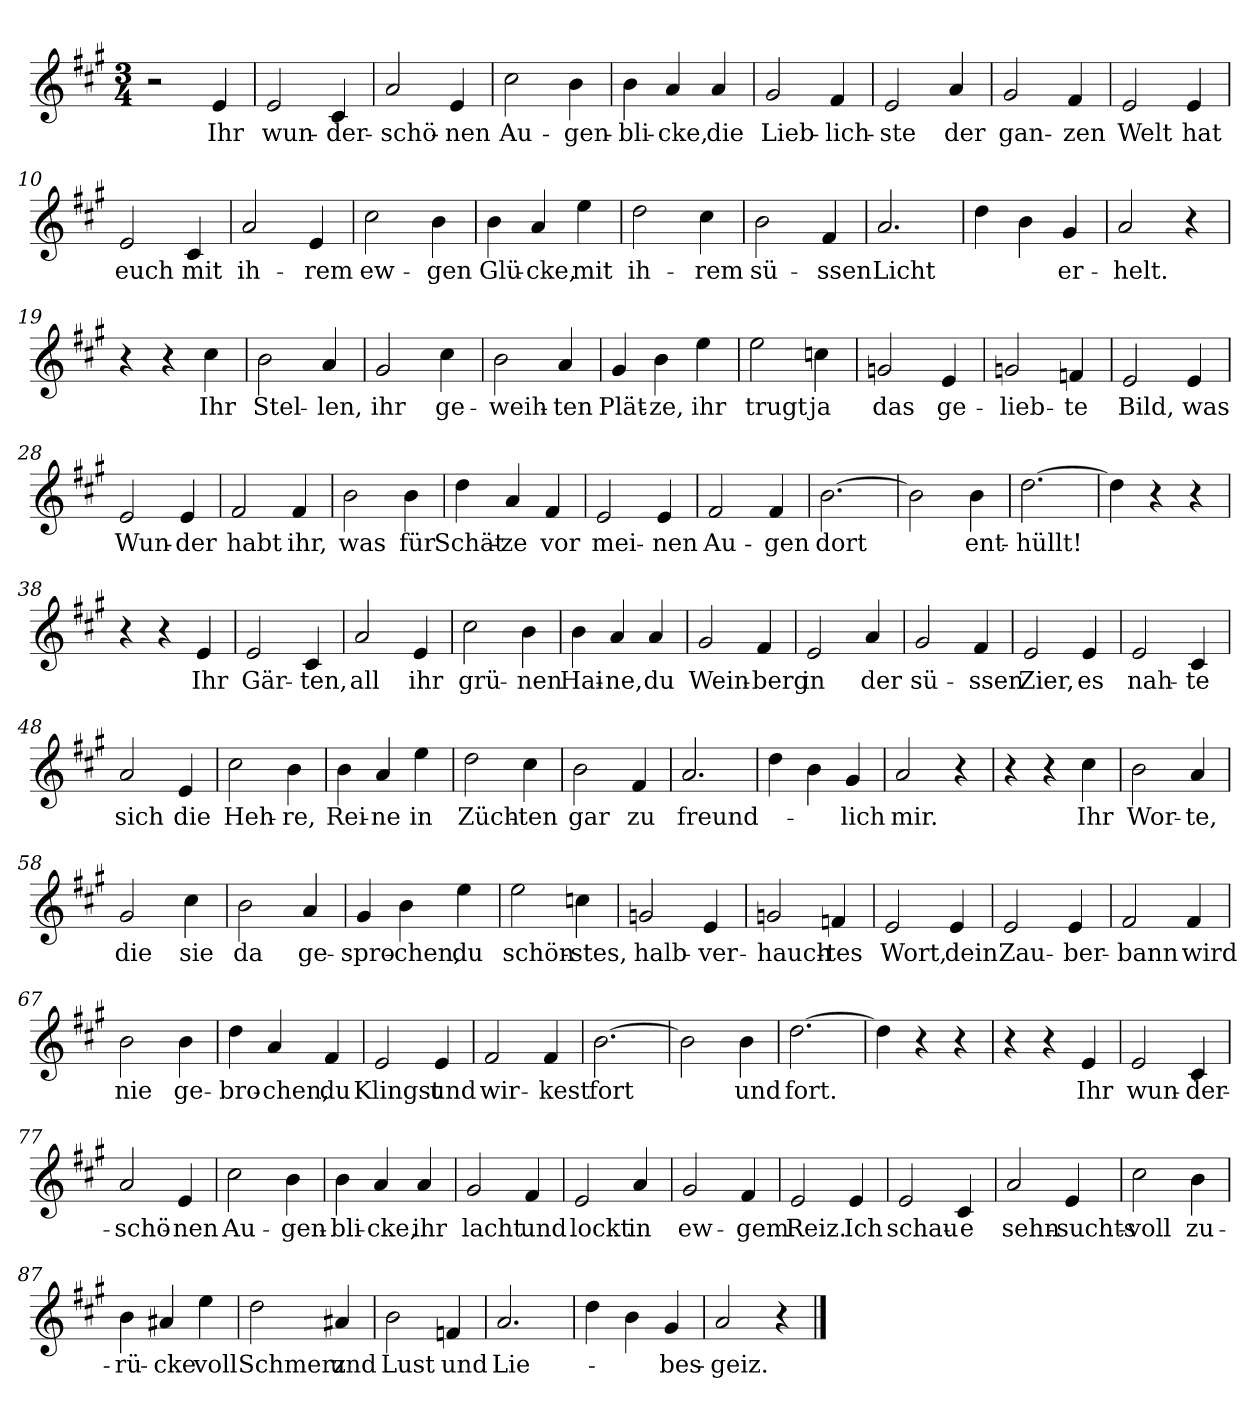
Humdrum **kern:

**kern	**text
*part1	*part1
*staff1	*staff1
*clefG2	*
*k[f#c#g#]	*
*M3/4	*
=1	=1
2r	.
!	!LO:LY:b
4e/	Ihr
=2	=2
!	!LO:LY:b
2e/	wun-
!	!LO:LY:b
4c#/	-der-
=3	=3
!	!LO:LY:b
2a/	-schö-
!	!LO:LY:b
4e/	-nen
=4	=4
!	!LO:LY:b
2cc#\	Au-
!	!LO:LY:b
4b\	-gen-
=5	=5
!	!LO:LY:b
4b\	-bli-
!	!LO:LY:b
4a/	-cke,
!	!LO:LY:b
4a/	die
=6	=6
!	!LO:LY:b
2g#/	Lieb-
!	!LO:LY:b
4f#/	-lich-
=7	=7
!	!LO:LY:b
2e/	-ste
!	!LO:LY:b
4a/	der
=8	=8
!	!LO:LY:b
2g#/	gan-
!	!LO:LY:b
4f#/	-zen
=9	=9
!	!LO:LY:b
2e/	Welt
!	!LO:LY:b
4e/	hat
=10	=10
!	!LO:LY:b
2e/	euch
!	!LO:LY:b
4c#/	mit
=11	=11
!	!LO:LY:b
2a/	ih-
!	!LO:LY:b
4e/	-rem
!!LO:LB:g=z
=12	=12
!	!LO:LY:b
2cc#\	ew-
!	!LO:LY:b
4b\	-gen
=13	=13
!	!LO:LY:b
4b\	Glü-
!	!LO:LY:b
4a/	-cke,
!	!LO:LY:b
4ee\	mit
=14	=14
!	!LO:LY:b
2dd\	ih-
!	!LO:LY:b
4cc#\	-rem
=15	=15
!	!LO:LY:b
2b\	sü-
!	!LO:LY:b
4f#/	-ssen
=16	=16
!	!LO:LY:b
2.a/	Licht
=17	=17
4dd\	.
4b\	.
!	!LO:LY:b
4g#/	er-
=18	=18
!	!LO:LY:b
2a/	-helt.
4r	.
=19	=19
4r	.
4r	.
!	!LO:LY:b
4cc#\	Ihr
=20	=20
!	!LO:LY:b
2b\	Stel-
!	!LO:LY:b
4a/	-len,
=21	=21
!	!LO:LY:b
2g#/	ihr
!	!LO:LY:b
4cc#\	ge-
=22	=22
!	!LO:LY:b
2b\	-weih-
!	!LO:LY:b
4a/	-ten
!!LO:LB:g=z
=23	=23
!	!LO:LY:b
4g#/	Plät-
!	!LO:LY:b
4b\	-ze,
!	!LO:LY:b
4ee\	ihr
=24	=24
!	!LO:LY:b
2ee\	trugt
!	!LO:LY:b
4ccn\	ja
=25	=25
!	!LO:LY:b
2gn/	das
!	!LO:LY:b
4e/	ge-
=26	=26
!	!LO:LY:b
2gn/	-lieb-
!	!LO:LY:b
4fn/	-te
=27	=27
!	!LO:LY:b
2e/	Bild,
!	!LO:LY:b
4e/	was
=28	=28
!	!LO:LY:b
2e/	Wun-
!	!LO:LY:b
4e/	-der
=29	=29
!	!LO:LY:b
2f#/	habt
!	!LO:LY:b
4f#/	ihr,
=30	=30
!	!LO:LY:b
2b\	was
!	!LO:LY:b
4b\	für
=31	=31
!	!LO:LY:b
4dd\	Schät-
!	!LO:LY:b
4a/	-ze
!	!LO:LY:b
4f#/	vor
=32	=32
!	!LO:LY:b
2e/	mei-
!	!LO:LY:b
4e/	-nen
=33	=33
!	!LO:LY:b
2f#/	Au-
!	!LO:LY:b
4f#/	-gen
!!LO:LB:g=z
=34	=34
!	!LO:LY:b
[2.b\	dort
=35	=35
2b\]	.
!	!LO:LY:b
4b\	ent-
=36	=36
!	!LO:LY:b
[2.dd\	-hüllt!
=37	=37
4dd\]	.
4r	.
4r	.
=38	=38
4r	.
4r	.
!	!LO:LY:b
4e/	Ihr
=39	=39
!	!LO:LY:b
2e/	Gär-
!	!LO:LY:b
4c#/	-ten,
=40	=40
!	!LO:LY:b
2a/	all
!	!LO:LY:b
4e/	ihr
=41	=41
!	!LO:LY:b
2cc#\	grü-
!	!LO:LY:b
4b\	-nen
=42	=42
!	!LO:LY:b
4b\	Hai-
!	!LO:LY:b
4a/	ne,
!	!LO:LY:b
4a/	du
=43	=43
!	!LO:LY:b
2g#/	Wein-
!	!LO:LY:b
4f#/	-berg
=44	=44
!	!LO:LY:b
2e/	in
!	!LO:LY:b
4a/	der
=45	=45
!	!LO:LY:b
2g#/	sü-
!	!LO:LY:b
4f#/	-ssen
!!LO:LB:g=z
=46	=46
!	!LO:LY:b
2e/	Zier,
!	!LO:LY:b
4e/	es
=47	=47
!	!LO:LY:b
2e/	nah-
!	!LO:LY:b
4c#/	-te
=48	=48
!	!LO:LY:b
2a/	sich
!	!LO:LY:b
4e/	die
=49	=49
!	!LO:LY:b
2cc#\	Heh-
!	!LO:LY:b
4b\	-re,
=50	=50
!	!LO:LY:b
4b\	Rei-
!	!LO:LY:b
4a/	-ne
!	!LO:LY:b
4ee\	in
=51	=51
!	!LO:LY:b
2dd\	Züch-
!	!LO:LY:b
4cc#\	-ten
=52	=52
!	!LO:LY:b
2b\	gar
!	!LO:LY:b
4f#/	zu
=53	=53
!	!LO:LY:b
2.a/	freund-
=54	=54
4dd\	.
4b\	.
!	!LO:LY:b
4g#/	-lich
=55	=55
!	!LO:LY:b
2a/	mir.
4r	.
=56	=56
4r	.
4r	.
!	!LO:LY:b
4cc#\	Ihr
=57	=57
!	!LO:LY:b
2b\	Wor-
!	!LO:LY:b
4a/	-te,
!!LO:LB:g=z
=58	=58
!	!LO:LY:b
2g#/	die
!	!LO:LY:b
4cc#\	sie
=59	=59
!	!LO:LY:b
2b\	da
!	!LO:LY:b
4a/	ge-
=60	=60
!	!LO:LY:b
4g#/	spro-
!	!LO:LY:b
4b\	-chen,
!	!LO:LY:b
4ee\	du
=61	=61
!	!LO:LY:b
2ee\	schön-
!	!LO:LY:b
4ccn\	-stes,
=62	=62
!	!LO:LY:b
2gn/	halb-
!	!LO:LY:b
4e/	-ver-
=63	=63
!	!LO:LY:b
2gn/	-hauch-
!	!LO:LY:b
4fn/	-tes
=64	=64
!	!LO:LY:b
2e/	Wort,
!	!LO:LY:b
4e/	dein
=65	=65
!	!LO:LY:b
2e/	Zau-
!	!LO:LY:b
4e/	-ber-
=66	=66
!	!LO:LY:b
2f#/	-bann
!	!LO:LY:b
4f#/	wird
=67	=67
!	!LO:LY:b
2b\	nie
!	!LO:LY:b
4b\	ge-
!!LO:LB:g=z
=68	=68
!	!LO:LY:b
4dd\	-bro-
!	!LO:LY:b
4a/	-chen,
!	!LO:LY:b
4f#/	du
=69	=69
!	!LO:LY:b
2e/	Klingst
!	!LO:LY:b
4e/	und
=70	=70
!	!LO:LY:b
2f#/	wir-
!	!LO:LY:b
4f#/	-kest
=71	=71
!	!LO:LY:b
[2.b\	fort
=72	=72
2b\]	.
!	!LO:LY:b
4b\	und
=73	=73
!	!LO:LY:b
[2.dd\	fort.
=74	=74
4dd\]	.
4r	.
4r	.
=75	=75
4r	.
4r	.
!	!LO:LY:b
4e/	Ihr
=76	=76
!	!LO:LY:b
2e/	wun-
!	!LO:LY:b
4c#/	-der-
=77	=77
!	!LO:LY:b
2a/	-schö-
!	!LO:LY:b
4e/	-nen
=78	=78
!	!LO:LY:b
2cc#\	Au-
!	!LO:LY:b
4b\	-gen-
!!LO:LB:g=z
=79	=79
!	!LO:LY:b
4b\	-bli-
!	!LO:LY:b
4a/	-cke,
!	!LO:LY:b
4a/	ihr
=80	=80
!	!LO:LY:b
2g#/	lacht
!	!LO:LY:b
4f#/	und
=81	=81
!	!LO:LY:b
2e/	lockt
!	!LO:LY:b
4a/	in
=82	=82
!	!LO:LY:b
2g#/	ew-
!	!LO:LY:b
4f#/	-gem
=83	=83
!	!LO:LY:b
2e/	Reiz.
!	!LO:LY:b
4e/	Ich
=84	=84
!	!LO:LY:b
2e/	schau-
!	!LO:LY:b
4c#/	-e
=85	=85
!	!LO:LY:b
2a/	sehn-
!	!LO:LY:b
4e/	-suchts-
=86	=86
!	!LO:LY:b
2cc#\	-voll
!	!LO:LY:b
4b\	zu-
=87	=87
!	!LO:LY:b
4b\	-rü-
!	!LO:LY:b
4a#X/	-cke
!	!LO:LY:b
4ee\	voll
!!LO:LB:g=z
=88	=88
!	!LO:LY:b
2dd\	Schmerz
!	!LO:LY:b
4a#X/	und
=89	=89
!	!LO:LY:b
2b\	Lust
!	!LO:LY:b
4fn/	und
=90	=90
!	!LO:LY:b
2.a/	Lie-
=91	=91
4dd\	.
4b\	.
!	!LO:LY:b
4g#/	-bes-
=92	=92
!	!LO:LY:b
2a/	-geiz.
4r	.
==	==
*-	*-
